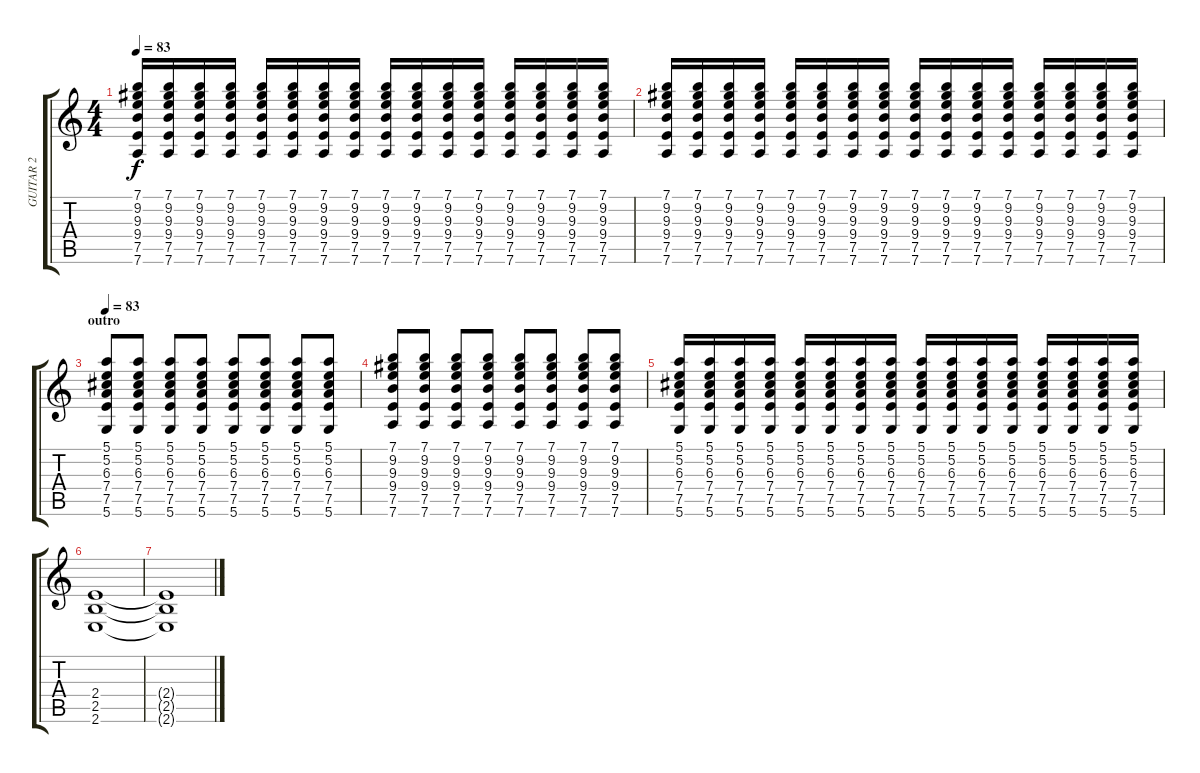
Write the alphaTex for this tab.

\track ("GUITAR 2" "GUITAR 2") {instrument distortionguitar}
\staff {score tabs}
\tuning (E4 B3 G3 D3 A2 D2) {hide}
\ts (4 4)
\tempo 83
\clef g2
\ks c
(7.1 9.2 9.3 9.4 7.5 7.6).16{dy f volume 7} (7.1 9.2 9.3 9.4 7.5 7.6).16 (7.1 9.2 9.3 9.4 7.5 7.6).16 (7.1 9.2 9.3 9.4 7.5 7.6).16 (7.1 9.2 9.3 9.4 7.5 7.6).16 (7.1 9.2 9.3 9.4 7.5 7.6).16 (7.1 9.2 9.3 9.4 7.5 7.6).16 (7.1 9.2 9.3 9.4 7.5 7.6).16 (7.1 9.2 9.3 9.4 7.5 7.6).16 (7.1 9.2 9.3 9.4 7.5 7.6).16 (7.1 9.2 9.3 9.4 7.5 7.6).16 (7.1 9.2 9.3 9.4 7.5 7.6).16 (7.1 9.2 9.3 9.4 7.5 7.6).16 (7.1 9.2 9.3 9.4 7.5 7.6).16 (7.1 9.2 9.3 9.4 7.5 7.6).16 (7.1 9.2 9.3 9.4 7.5 7.6).16 |
(7.1 9.2 9.3 9.4 7.5 7.6).16 (7.1 9.2 9.3 9.4 7.5 7.6).16 (7.1 9.2 9.3 9.4 7.5 7.6).16 (7.1 9.2 9.3 9.4 7.5 7.6).16 (7.1 9.2 9.3 9.4 7.5 7.6).16 (7.1 9.2 9.3 9.4 7.5 7.6).16 (7.1 9.2 9.3 9.4 7.5 7.6).16 (7.1 9.2 9.3 9.4 7.5 7.6).16 (7.1 9.2 9.3 9.4 7.5 7.6).16 (7.1 9.2 9.3 9.4 7.5 7.6).16 (7.1 9.2 9.3 9.4 7.5 7.6).16 (7.1 9.2 9.3 9.4 7.5 7.6).16 (7.1 9.2 9.3 9.4 7.5 7.6).16 (7.1 9.2 9.3 9.4 7.5 7.6).16 (7.1 9.2 9.3 9.4 7.5 7.6).16 (7.1 9.2 9.3 9.4 7.5 7.6).16 |
\section ("" "outro")
\tempo 83
(5.1 5.2 6.3 7.4 7.5 5.6).8{volume 9} (5.1 5.2 6.3 7.4 7.5 5.6).8 (5.1 5.2 6.3 7.4 7.5 5.6).8 (5.1 5.2 6.3 7.4 7.5 5.6).8 (5.1 5.2 6.3 7.4 7.5 5.6).8 (5.1 5.2 6.3 7.4 7.5 5.6).8 (5.1 5.2 6.3 7.4 7.5 5.6).8 (5.1 5.2 6.3 7.4 7.5 5.6).8 |
(7.1 9.2 9.3 9.4 7.5 7.6).8 (7.1 9.2 9.3 9.4 7.5 7.6).8 (7.1 9.2 9.3 9.4 7.5 7.6).8 (7.1 9.2 9.3 9.4 7.5 7.6).8 (7.1 9.2 9.3 9.4 7.5 7.6).8 (7.1 9.2 9.3 9.4 7.5 7.6).8 (7.1 9.2 9.3 9.4 7.5 7.6).8 (7.1 9.2 9.3 9.4 7.5 7.6).8 |
(5.1 5.2 6.3 7.4 7.5 5.6).16 (5.1 5.2 6.3 7.4 7.5 5.6).16 (5.1 5.2 6.3 7.4 7.5 5.6).16 (5.1 5.2 6.3 7.4 7.5 5.6).16 (5.1 5.2 6.3 7.4 7.5 5.6).16 (5.1 5.2 6.3 7.4 7.5 5.6).16 (5.1 5.2 6.3 7.4 7.5 5.6).16 (5.1 5.2 6.3 7.4 7.5 5.6).16 (5.1 5.2 6.3 7.4 7.5 5.6).16 (5.1 5.2 6.3 7.4 7.5 5.6).16 (5.1 5.2 6.3 7.4 7.5 5.6).16 (5.1 5.2 6.3 7.4 7.5 5.6).16 (5.1 5.2 6.3 7.4 7.5 5.6).16 (5.1 5.2 6.3 7.4 7.5 5.6).16 (5.1 5.2 6.3 7.4 7.5 5.6).16 (5.1 5.2 6.3 7.4 7.5 5.6).16 |
(2.4 2.5 2.6).1{volume 9} |
(2.4{t} 2.5{t} 2.6{t}).1
